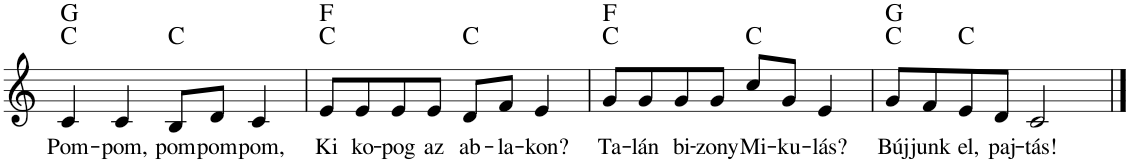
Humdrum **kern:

**kern	**text	**harte
*part1	*part1	*part1
*staff1	*staff1	*
*I"Voice	*	*
*clefG2	*	*
*k[]	*	*
=1	=1	=1
!	!LO:LY:b	!
4c/	Pom-	C:maj G:maj
!	!LO:LY:b	!
4c/	-pom,	.
!	!LO:LY:b	!
8B/L	pom-	C:maj
!	!LO:LY:b	!
8d/J	-pom-	.
!	!LO:LY:b	!
4c/	-pom,	.
=2	=2	=2
!	!LO:LY:b	!
8e/L	Ki	C:maj F:maj
!	!LO:LY:b	!
8e/	ko-	.
!	!LO:LY:b	!
8e/	-pog	.
!	!LO:LY:b	!
8e/J	az	.
!	!LO:LY:b	!
8d/L	ab-	C:maj
!	!LO:LY:b	!
8f/J	-la-	.
!	!LO:LY:b	!
4e/	-kon?	.
=3	=3	=3
!	!LO:LY:b	!
8g/L	Ta-	C:maj F:maj
!	!LO:LY:b	!
8g/	-lán	.
!	!LO:LY:b	!
8g/	bi-	.
!	!LO:LY:b	!
8g/J	-zony	.
!	!LO:LY:b	!
8cc/L	Mi-	C:maj
!	!LO:LY:b	!
8g/J	-ku-	.
!	!LO:LY:b	!
4e/	-lás?	.
=4	=4	=4
!	!LO:LY:b	!
8g/L	Búj-	C:maj G:maj
!	!LO:LY:b	!
8f/	-junk	.
!	!LO:LY:b	!
8e/	el,	C:maj
!	!LO:LY:b	!
8d/J	paj-	.
!	!LO:LY:b	!
2c/	-tás!	.
==	==	==
*-	*-	*-
